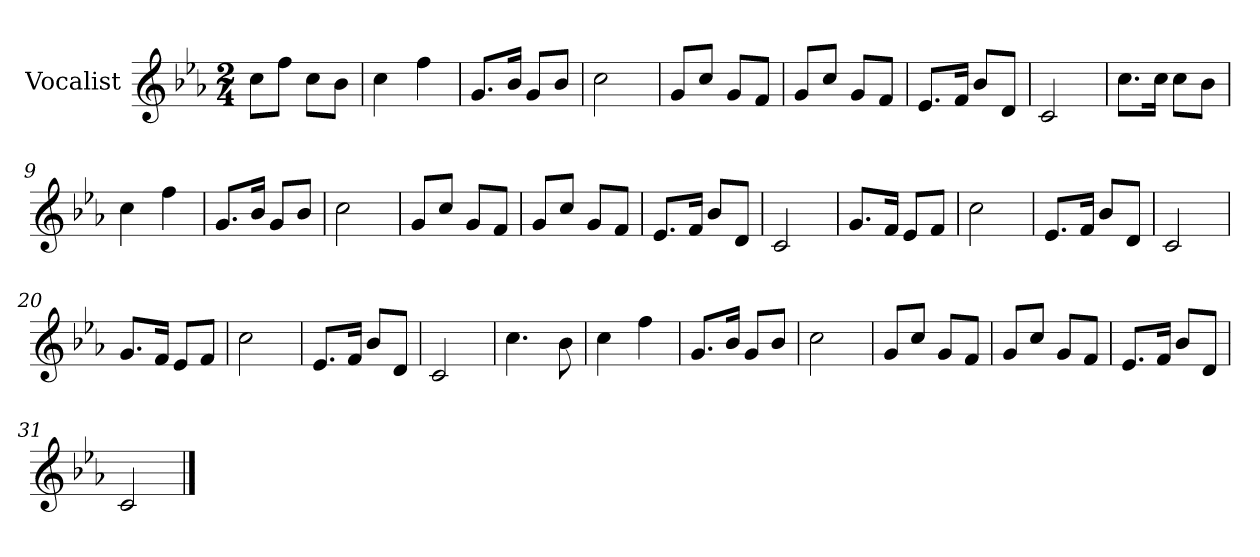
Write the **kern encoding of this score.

**kern
*part1
*staff1
*I"Vocalist
*k[b-e-a-]
*E-:
*M2/4
=
8ccL
8ffJ
8ccL
8b-J
=1
4cc
4ff
=2
8.gL
16b-Jk
8gL
8b-J
=3
2cc
=4
8gL
8ccJ
8gL
8fJ
=5
8gL
8ccJ
8gL
8fJ
=6
8.e-L
16fJk
8b-L
8dJ
=7
2c
=8
8.ccL
16ccJk
8ccL
8b-J
=9
4cc
4ff
=10
8.gL
16b-Jk
8gL
8b-J
=11
2cc
=12
8gL
8ccJ
8gL
8fJ
=13
8gL
8ccJ
8gL
8fJ
=14
8.e-L
16fJk
8b-L
8dJ
=15
2c
=16
8.gL
16fJk
8e-L
8fJ
=17
2cc
=18
8.e-L
16fJk
8b-L
8dJ
=19
2c
=20
8.gL
16fJk
8e-L
8fJ
=21
2cc
=22
8.e-L
16fJk
8b-L
8dJ
=23
2c
=24
4.cc
8b-
=25
4cc
4ff
=26
8.gL
16b-Jk
8gL
8b-J
=27
2cc
=28
8gL
8ccJ
8gL
8fJ
=29
8gL
8ccJ
8gL
8fJ
=30
8.e-L
16fJk
8b-L
8dJ
=31
2c
==
*-
